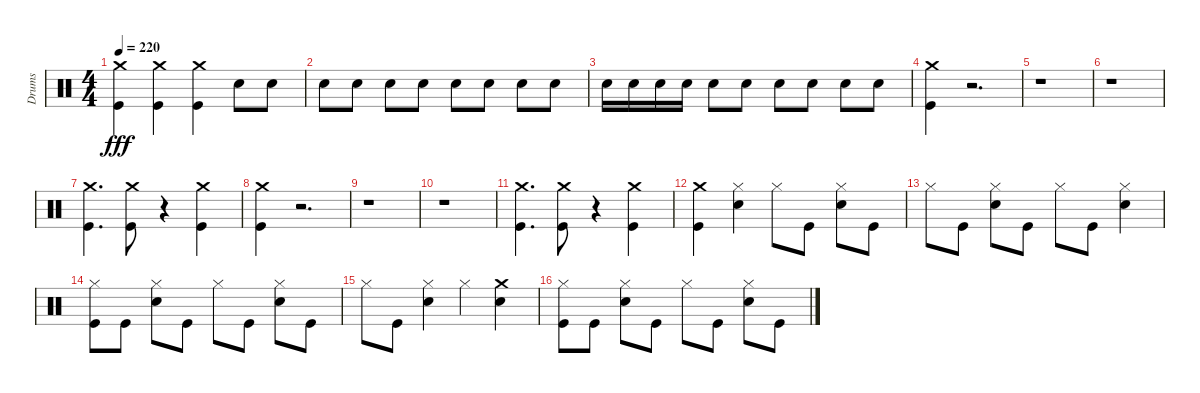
\track ("Drums" "Drums") {instrument percussion}
\staff {score}
\articulation defaults
\ts (4 4)
\tempo 220
\clef neutral
\ks c
("Kick (hit)" "Crash medium (hit)").4{dy fff} ("Kick (hit)" "Crash medium (hit)").4 ("Kick (hit)" "Crash medium (hit)").4 "Snare (hit) 2".8 "Snare (hit) 2".8 |
"Snare (hit) 2".8 "Snare (hit) 2".8 "Snare (hit) 2".8 "Snare (hit) 2".8 "Snare (hit) 2".8 "Snare (hit) 2".8 "Snare (hit) 2".8 "Snare (hit) 2".8 |
"Snare (hit) 2".16 "Snare (hit) 2".16 "Snare (hit) 2".16 "Snare (hit) 2".16 "Snare (hit) 2".8 "Snare (hit) 2".8 "Snare (hit) 2".8 "Snare (hit) 2".8 "Snare (hit) 2".8 "Snare (hit) 2".8 |
("Kick (hit)" "Crash medium (hit)").4 r.2{d} |
r.1 |
r.1 |
("Kick (hit)" "Crash medium (hit)").4{d} ("Kick (hit)" "Crash medium (hit)").8 r.4 ("Crash medium (hit)" "Kick (hit)").4 |
("Kick (hit)" "Crash medium (hit)").4 r.2{d} |
r.1 |
r.1 |
("Kick (hit)" "Crash medium (hit)").4{d} ("Kick (hit)" "Crash medium (hit)").8 r.4 ("Kick (hit)" "Crash medium (hit)").4 |
("Kick (hit)" "Crash medium (hit)").4 ("Snare (hit) 2" "Hi-Hat (closed)").4 "Hi-Hat (closed)".8 "Kick (hit)".8 ("Snare (hit) 2" "Hi-Hat (closed)").8 "Kick (hit)".8 |
"Hi-Hat (closed)".8 "Kick (hit)".8 ("Snare (hit) 2" "Hi-Hat (closed)").8 "Kick (hit)".8 "Hi-Hat (closed)".8 "Kick (hit)".8 ("Hi-Hat (closed)" "Snare (hit) 2").4 |
("Kick (hit)" "Hi-Hat (closed)").8 "Kick (hit)".8 ("Snare (hit) 2" "Hi-Hat (closed)").8 "Kick (hit)".8 "Hi-Hat (closed)".8 "Kick (hit)".8 ("Snare (hit) 2" "Hi-Hat (closed)").8 "Kick (hit)".8 |
"Hi-Hat (closed)".8 "Kick (hit)".8 ("Hi-Hat (closed)" "Snare (hit) 2").4 "Hi-Hat (closed)".4 ("Snare (hit) 2" "Crash medium (hit)").4 |
("Kick (hit)" "Hi-Hat (closed)").8 "Kick (hit)".8 ("Snare (hit) 2" "Hi-Hat (closed)").8 "Kick (hit)".8 "Hi-Hat (closed)".8 "Kick (hit)".8 ("Hi-Hat (closed)" "Snare (hit) 2").8 "Kick (hit)".8
